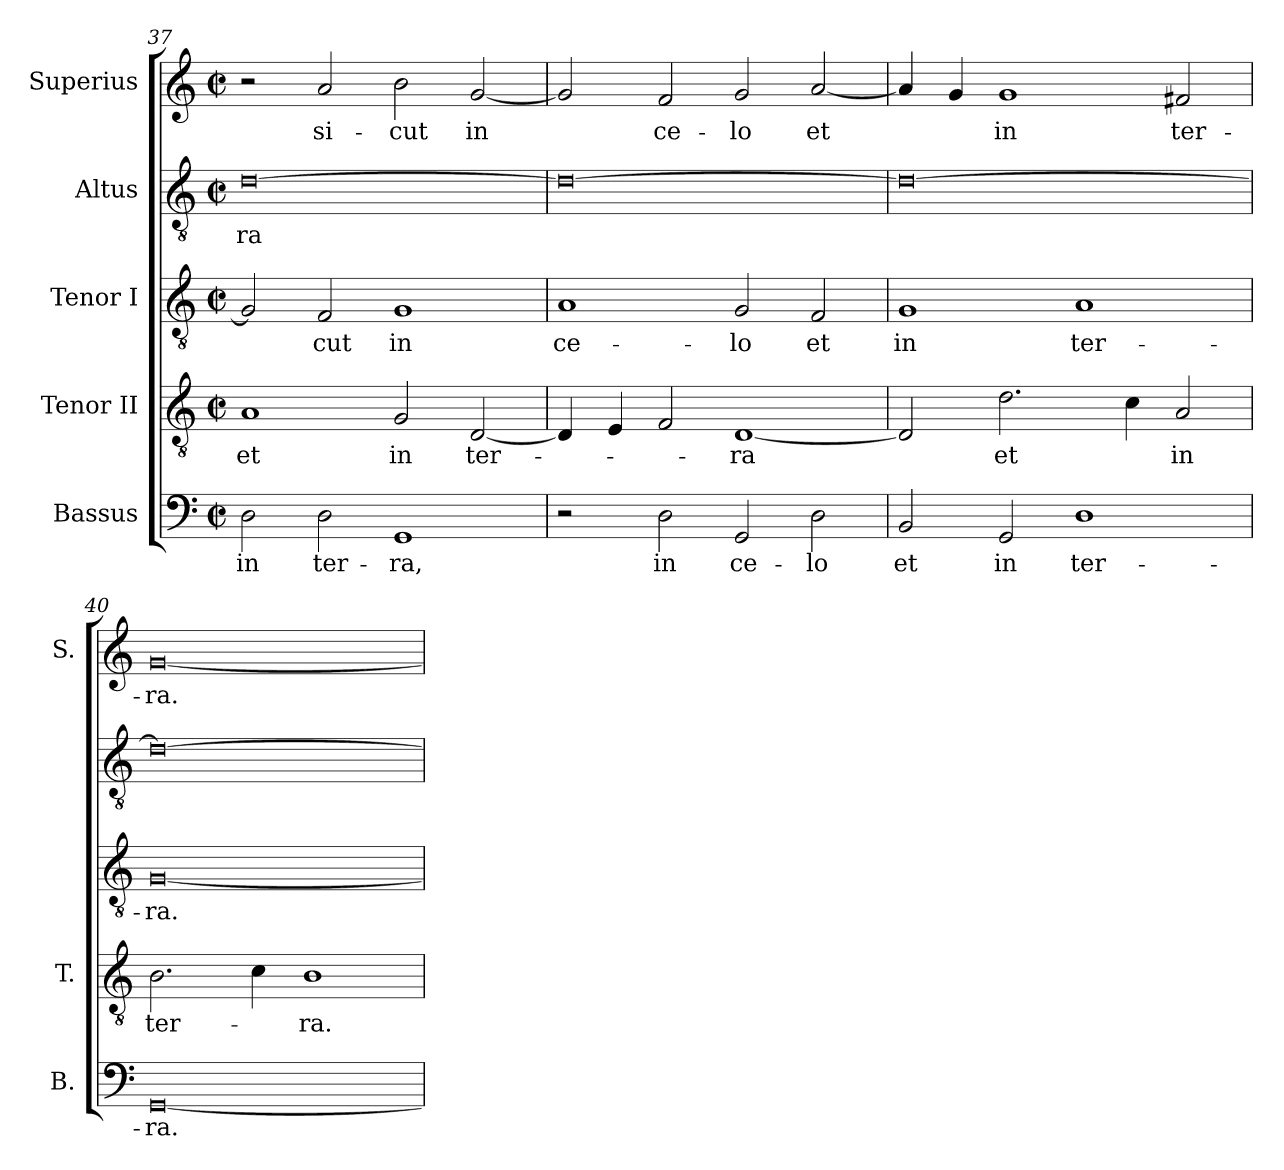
**kern	**text	**kern	**text	**kern	**text	**kern	**text	**kern	**text
*part5	*part5	*part4	*part4	*part3	*part3	*part2	*part2	*part1	*part1
*staff5	*staff5	*staff4	*staff4	*staff3	*staff3	*staff2	*staff2	*staff1	*staff1
*I"Bassus	*	*I"Tenor II	*	*I"Tenor I	*	*I"Altus	*	*I"Superius	*
*I'B.	*	*I'T.	*	*	*	*	*	*I'S.	*
*clefF4	*	*clefGv2	*	*clefGv2	*	*clefGv2	*	*clefG2	*
*	*	*ITrd7c12	*	*ITrd7c12	*	*ITrd7c12	*	*	*
*k[]	*	*k[]	*	*k[]	*	*k[]	*	*k[]	*
*C:	*	*C:	*	*C:	*	*C:	*	*C:	*
*M2/2	*	*M2/2	*	*M2/2	*	*M2/2	*	*M2/2	*
*met(c|)	*	*met(c|)	*	*met(c|)	*	*met(c|)	*	*met(c|)	*
=37	=37	=37	=37	=37	=37	=37	=37	=37	=37
!	!LO:LY:b:color=#000000	!	!	!	!	!	!	!	!
!	!	!	!LO:LY:b:color=#000000	!	!	!	!	!	!
!	!	!	!	!	!	!	!LO:LY:b:color=#000000	!	!
2Di\	in	1AAi	et	2GGi/]	.	[>0Di	-ra	2r	.
!	!LO:LY:b:color=#000000	!	!	!	!	!	!	!	!
!	!	!	!	!	!LO:LY:b:color=#000000	!	!	!	!
!	!	!	!	!	!	!	!	!	!LO:LY:b:color=#000000
2Di\	ter-	.	.	2FFi/	-cut	.	.	2ai/	si-
!	!LO:LY:b:color=#000000	!	!	!	!	!	!	!	!
!	!	!	!LO:LY:b:color=#000000	!	!	!	!	!	!
!	!	!	!	!	!LO:LY:b:color=#000000	!	!	!	!
!	!	!	!	!	!	!	!	!	!LO:LY:b:color=#000000
1GGi	-ra,	2GGi/	in	1GGi	in	.	.	2bi\	-cut
!	!	!	!LO:LY:b:color=#000000	!	!	!	!	!	!
!	!	!	!	!	!	!	!	!	!LO:LY:b:color=#000000
.	.	[<2DDi/	ter-	.	.	.	.	[<2gi/	in
!!LO:PB:g=z
=38	=38	=38	=38	=38	=38	=38	=38	=38	=38
!	!	!	!	!	!LO:LY:b:color=#000000	!	!	!	!
2r	.	4DDi/]	.	1AAi	ce-	0Di_>	.	2gi/]	.
.	.	4EEi/	.	.	.	.	.	.	.
!	!LO:LY:b:color=#000000	!	!	!	!	!	!	!	!
!	!	!	!	!	!	!	!	!	!LO:LY:b:color=#000000
2Di\	in	2FFi/	.	.	.	.	.	2fi/	ce-
!	!LO:LY:b:color=#000000	!	!	!	!	!	!	!	!
!	!	!	!LO:LY:b:color=#000000	!	!	!	!	!	!
!	!	!	!	!	!LO:LY:b:color=#000000	!	!	!	!
!	!	!	!	!	!	!	!	!	!LO:LY:b:color=#000000
2GGi/	ce-	[<1DDi	-ra	2GGi/	-lo	.	.	2gi/	-lo
!	!LO:LY:b:color=#000000	!	!	!	!	!	!	!	!
!	!	!	!	!	!LO:LY:b:color=#000000	!	!	!	!
!	!	!	!	!	!	!	!	!	!LO:LY:b:color=#000000
2Di\	-lo	.	.	2FFi/	et	.	.	[<2ai/	et
=39	=39	=39	=39	=39	=39	=39	=39	=39	=39
!	!LO:LY:b:color=#000000	!	!	!	!	!	!	!	!
!	!	!	!	!	!LO:LY:b:color=#000000	!	!	!	!
2BBi/	et	2DDi/]	.	1GGi	in	0Di_>	.	4ai/]	.
.	.	.	.	.	.	.	.	4gi/	.
!	!LO:LY:b:color=#000000	!	!	!	!	!	!	!	!
!	!	!	!LO:LY:b:color=#000000	!	!	!	!	!	!
!	!	!	!	!	!	!	!	!	!LO:LY:b:color=#000000
2GGi/	in	2.Di\	et	.	.	.	.	1gi	in
!	!LO:LY:b:color=#000000	!	!	!	!	!	!	!	!
!	!	!	!	!	!LO:LY:b:color=#000000	!	!	!	!
1Di	ter-	.	.	1AAi	ter-	.	.	.	.
.	.	4Ci\	.	.	.	.	.	.	.
!	!	!	!LO:LY:b:color=#000000	!	!	!	!	!	!
!	!	!	!	!	!	!	!	!	!LO:LY:b:color=#000000
.	.	2AAi/	in	.	.	.	.	2f#Xi/	ter-
=40	=40	=40	=40	=40	=40	=40	=40	=40	=40
!	!LO:LY:b:color=#000000	!	!	!	!	!	!	!	!
!	!	!	!LO:LY:b:color=#000000	!	!	!	!	!	!
!	!	!	!	!	!LO:LY:b:color=#000000	!	!	!	!
!	!	!	!	!	!	!	!	!	!LO:LY:b:color=#000000
[<0GGi	-ra.	2.BBi\	ter-	[<0GGi	-ra.	0Di_>	.	[<0gi	-ra.
.	.	4Ci\	.	.	.	.	.	.	.
!	!	!	!LO:LY:b:color=#000000	!	!	!	!	!	!
.	.	1BBi	-ra.	.	.	.	.	.	.
=	=	=	=	=	=	=	=	=	=
*-	*-	*-	*-	*-	*-	*-	*-	*-	*-
